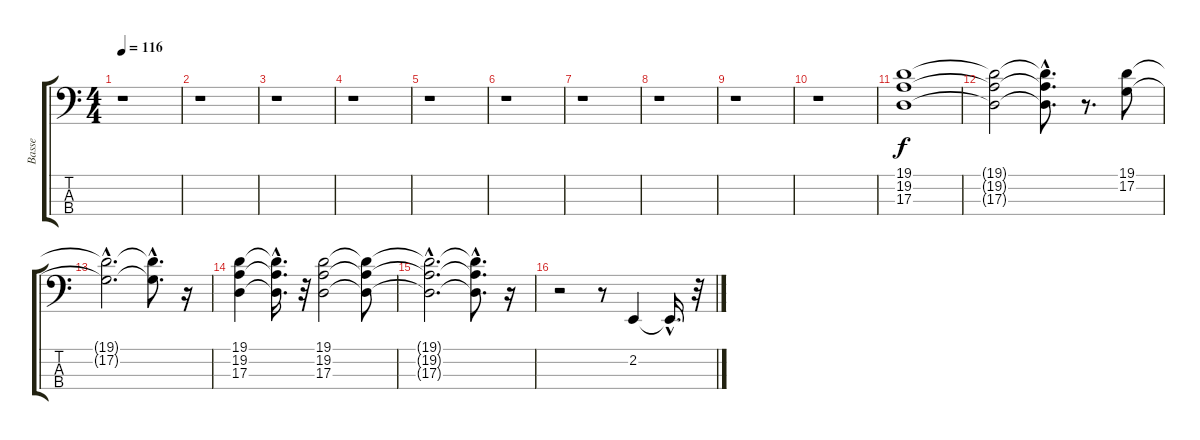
\track ("Basse" "Basse") {instrument electricbassfinger}
\staff {score tabs}
\tuning (G1 D1 A0 E0) {hide}
\ts (4 4)
\tempo 116
\clef f4
\ks c
r.1{dy f} |
r.1 |
r.1 |
r.1 |
r.1 |
r.1 |
r.1 |
r.1 |
r.1 |
r.1 |
(19.1 19.2 17.3).1 |
(19.1{t} 19.2{t} 17.3{t}).2 (19.1{hac t} 19.2{hac t} 17.3{hac t}).8{d} r.8{d} (19.1 17.2).8 |
(19.1{hac t} 17.2{hac t}).2{d} (19.1{hac t} 17.2{hac t}).8{d} r.16 |
(19.1 19.2 17.3).4 (19.1{hac t} 19.2{hac t} 17.3{hac t}).16{d} r.32 (19.1 19.2 17.3).2 (19.1{t} 19.2{t} 17.3{t}).8 |
(19.1{hac t} 19.2{hac t} 17.3{hac t}).2{d} (19.1{hac t} 19.2{hac t} 17.3{hac t}).8{d} r.16 |
r.2 r.8 2.2.4 2.2{hac t}.16{d} r.32
